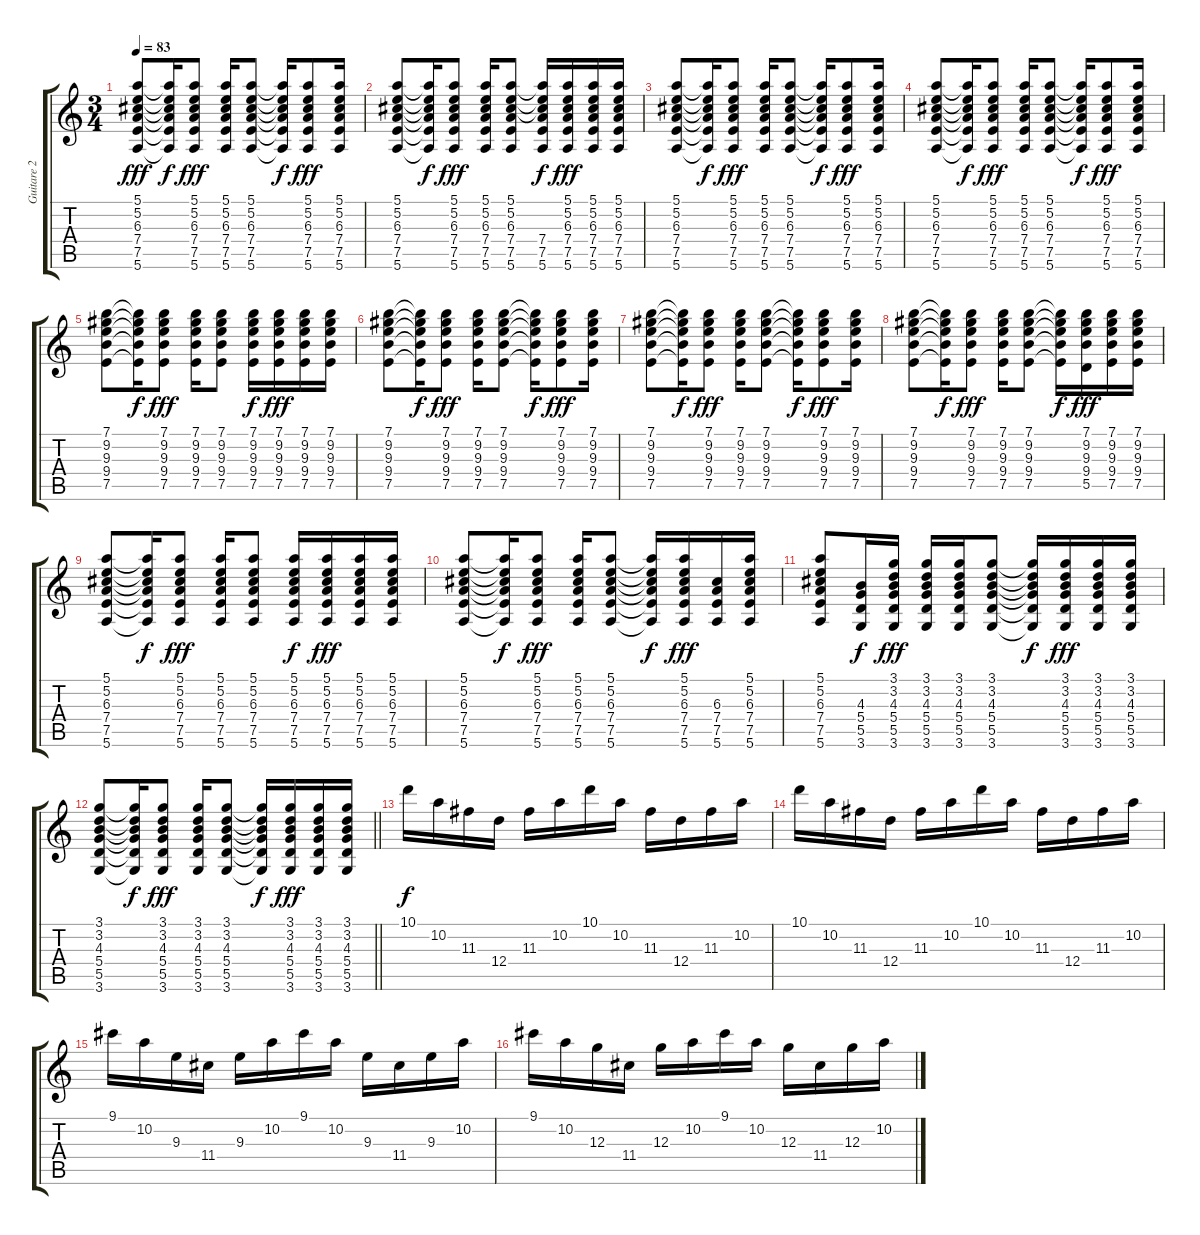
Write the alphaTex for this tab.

\track ("Guitare 2" "Guitare 2") {instrument electricguitarclean}
\staff {score tabs}
\tuning (E4 B3 G3 D3 A2 E2) {hide}
\ts (3 4)
\tempo 83
\clef g2
\ks c
(5.1 5.2 6.3 7.4 7.5 5.6).8{dy fff} (5.1{t} 5.2{t} 6.3{t} 7.4{t} 7.5{t} 5.6{t}).16{dy f} (5.1 5.2 6.3 7.4 7.5 5.6).8{dy fff} (5.1 5.2 6.3 7.4 7.5 5.6).16 (5.1 5.2 6.3 7.4 7.5 5.6).8 (5.1{t} 5.2{t} 6.3{t} 7.4{t} 7.5{t} 5.6{t}).16{dy f} (5.1 5.2 6.3 7.4 7.5 5.6).8{dy fff} (5.1 5.2 6.3 7.4 7.5 5.6).16 |
(5.1 5.2 6.3 7.4 7.5 5.6).8 (5.1{t} 5.2{t} 6.3{t} 7.4{t} 7.5{t} 5.6{t}).16{dy f} (5.1 5.2 6.3 7.4 7.5 5.6).8{dy fff} (5.1 5.2 6.3 7.4 7.5 5.6).16 (5.1 5.2 6.3 7.4 7.5 5.6).8 (5.1{t} 5.2{t} 6.3{t} 7.4 7.5 5.6).16{dy f} (5.1 5.2 6.3 7.4 7.5 5.6).16{dy fff} (5.1 5.2 6.3 7.4 7.5 5.6).16 (5.1 5.2 6.3 7.4 7.5 5.6).16 |
(5.1 5.2 6.3 7.4 7.5 5.6).8 (5.1{t} 5.2{t} 6.3{t} 7.4{t} 7.5{t} 5.6{t}).16{dy f} (5.1 5.2 6.3 7.4 7.5 5.6).8{dy fff} (5.1 5.2 6.3 7.4 7.5 5.6).16 (5.1 5.2 6.3 7.4 7.5 5.6).8 (5.1{t} 5.2{t} 6.3{t} 7.4{t} 7.5{t} 5.6{t}).16{dy f} (5.1 5.2 6.3 7.4 7.5 5.6).8{dy fff} (5.1 5.2 6.3 7.4 7.5 5.6).16 |
(5.1 5.2 6.3 7.4 7.5 5.6).8 (5.1{t} 5.2{t} 6.3{t} 7.4{t} 7.5{t} 5.6{t}).16{dy f} (5.1 5.2 6.3 7.4 7.5 5.6).8{dy fff} (5.1 5.2 6.3 7.4 7.5 5.6).16 (5.1 5.2 6.3 7.4 7.5 5.6).8 (5.1{t} 5.2{t} 6.3{t} 7.4{t} 7.5{t} 5.6{t}).16{dy f} (5.1 5.2 6.3 7.4 7.5 5.6).8{dy fff} (5.1 5.2 6.3 7.4 7.5 5.6).16 |
(7.1 9.2 9.3 9.4 7.5).8 (7.1{t} 9.2{t} 9.3{t} 9.4{t} 7.5{t}).16{dy f} (7.1 9.2 9.3 9.4 7.5).8{dy fff} (7.1 9.2 9.3 9.4 7.5).16 (7.1 9.2 9.3 9.4 7.5).8 (7.1 9.2 9.3 9.4 7.5).16{dy f} (7.1 9.2 9.3 9.4 7.5).16{dy fff} (7.1 9.2 9.3 9.4 7.5).16 (7.1 9.2 9.3 9.4 7.5).16 |
(7.1 9.2 9.3 9.4 7.5).8 (7.1{t} 9.2{t} 9.3{t} 9.4{t} 7.5{t}).16{dy f} (7.1 9.2 9.3 9.4 7.5).8{dy fff} (7.1 9.2 9.3 9.4 7.5).16 (7.1 9.2 9.3 9.4 7.5).8 (7.1{t} 9.2{t} 9.3{t} 9.4{t} 7.5{t}).16{dy f} (7.1 9.2 9.3 9.4 7.5).8{dy fff} (7.1 9.2 9.3 9.4 7.5).16 |
(7.1 9.2 9.3 9.4 7.5).8 (7.1{t} 9.2{t} 9.3{t} 9.4{t} 7.5{t}).16{dy f} (7.1 9.2 9.3 9.4 7.5).8{dy fff} (7.1 9.2 9.3 9.4 7.5).16 (7.1 9.2 9.3 9.4 7.5).8 (7.1{t} 9.2{t} 9.3{t} 9.4{t} 7.5{t}).16{dy f} (7.1 9.2 9.3 9.4 7.5).8{dy fff} (7.1 9.2 9.3 9.4 7.5).16 |
(7.1 9.2 9.3 9.4 7.5).8 (7.1{t} 9.2{t} 9.3{t} 9.4{t} 7.5{t}).16{dy f} (7.1 9.2 9.3 9.4 7.5).8{dy fff} (7.1 9.2 9.3 9.4 7.5).16 (7.1 9.2 9.3 9.4 7.5).8 (7.1{t} 9.2{t} 9.3{t} 9.4{t} 7.5{t}).16{dy f} (7.1 9.2 9.3 9.4 5.5).16{dy fff} (7.1 9.2 9.3 9.4 7.5).16 (7.1 9.2 9.3 9.4 7.5).16 |
(5.1 5.2 6.3 7.4 7.5 5.6).8 (5.1{t} 5.2{t} 6.3{t} 7.4{t} 7.5{t} 5.6{t}).16{dy f} (5.1 5.2 6.3 7.4 7.5 5.6).8{dy fff} (5.1 5.2 6.3 7.4 7.5 5.6).16 (5.1 5.2 6.3 7.4 7.5 5.6).8 (5.1 5.2 6.3 7.4 7.5 5.6).16{dy f} (5.1 5.2 6.3 7.4 7.5 5.6).16{dy fff} (5.1 5.2 6.3 7.4 7.5 5.6).16 (5.1 5.2 6.3 7.4 7.5 5.6).16 |
(5.1 5.2 6.3 7.4 7.5 5.6).8 (5.1{t} 5.2{t} 6.3{t} 7.4{t} 7.5{t} 5.6{t}).16{dy f} (5.1 5.2 6.3 7.4 7.5 5.6).8{dy fff} (5.1 5.2 6.3 7.4 7.5 5.6).16 (5.1 5.2 6.3 7.4 7.5 5.6).8 (5.1{t} 5.2{t} 6.3{t} 7.4{t} 7.5{t} 5.6{t}).16{dy f} (5.1 5.2 6.3 7.4 7.5 5.6).16{dy fff} (6.3 7.4 7.5 5.6).16 (5.1 5.2 6.3 7.4 7.5 5.6).16 |
(5.1 5.2 6.3 7.4 7.5 5.6).8 (4.3 5.4 5.5 3.6).16{dy f} (3.1 3.2 4.3 5.4 5.5 3.6).16{dy fff} (3.1 3.2 4.3 5.4 5.5 3.6).16 (3.1 3.2 4.3 5.4 5.5 3.6).16 (3.1 3.2 4.3 5.4 5.5 3.6).8 (3.1{t} 3.2{t} 4.3{t} 5.4{t} 5.5{t} 3.6{t}).16{dy f} (3.1 3.2 4.3 5.4 5.5 3.6).16{dy fff} (3.1 3.2 4.3 5.4 5.5 3.6).16 (3.1 3.2 4.3 5.4 5.5 3.6).16 |
\barLineRight lightlight
(3.1 3.2 4.3 5.4 5.5 3.6).8 (3.1{t} 3.2{t} 4.3{t} 5.4{t} 5.5{t} 3.6{t}).16{dy f} (3.1 3.2 4.3 5.4 5.5 3.6).8{dy fff} (3.1 3.2 4.3 5.4 5.5 3.6).16 (3.1 3.2 4.3 5.4 5.5 3.6).8 (3.1{t} 3.2{t} 4.3{t} 5.4{t} 5.5{t} 3.6{t}).16{dy f} (3.1 3.2 4.3 5.4 5.5 3.6).16{dy fff} (3.1 3.2 4.3 5.4 5.5 3.6).16 (3.1 3.2 4.3 5.4 5.5 3.6).16 |
\section ("" "")
10.1.16{dy f} 10.2.16 11.3.16 12.4.16 11.3.16 10.2.16 10.1.16 10.2.16 11.3.16 12.4.16 11.3.16 10.2.16 |
10.1.16 10.2.16 11.3.16 12.4.16 11.3.16 10.2.16 10.1.16 10.2.16 11.3.16 12.4.16 11.3.16 10.2.16 |
9.1.16 10.2.16 9.3.16 11.4.16 9.3.16 10.2.16 9.1.16 10.2.16 9.3.16 11.4.16 9.3.16 10.2.16 |
9.1.16 10.2.16 12.3.16 11.4.16 12.3.16 10.2.16 9.1.16 10.2.16 12.3.16 11.4.16 12.3.16 10.2.16
